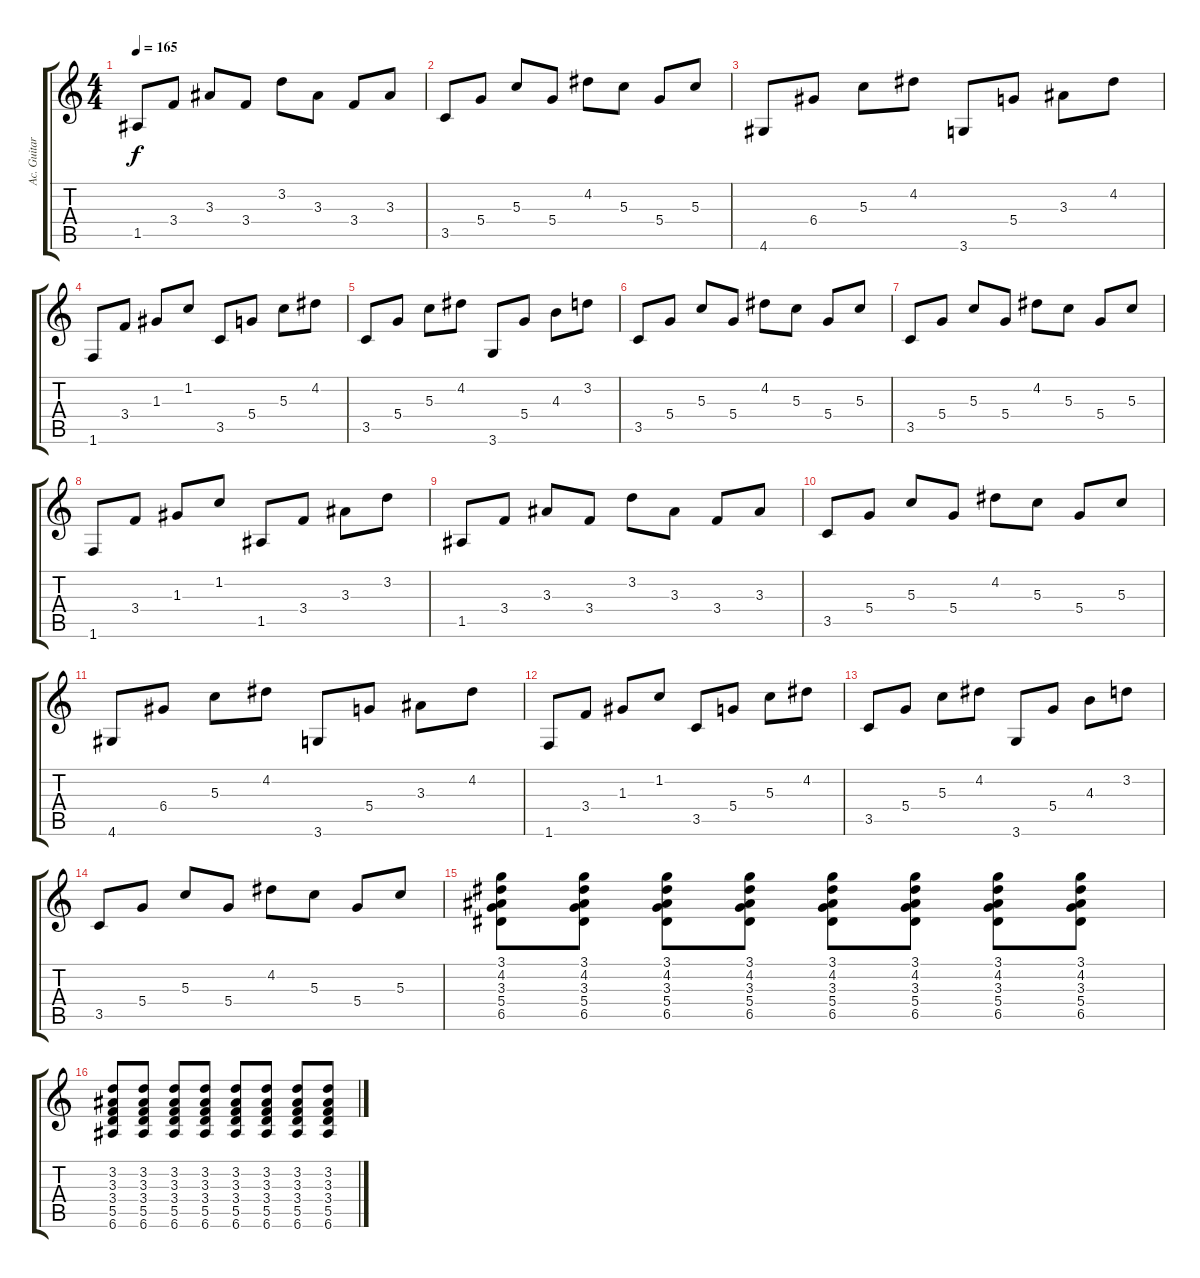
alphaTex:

\track ("Ac. Guitar 2" "Ac. Guitar") {instrument acousticguitarsteel}
\staff {score tabs}
\tuning (E4 B3 G3 D3 A2 E2) {hide}
\ts (4 4)
\tempo 165
\clef g2
\ks c
1.5.8{dy f} 3.4.8 3.3.8 3.4.8 3.2.8 3.3.8 3.4.8 3.3.8 |
3.5.8 5.4.8 5.3.8 5.4.8 4.2.8 5.3.8 5.4.8 5.3.8 |
4.6.8 6.4.8 5.3.8 4.2.8 3.6.8 5.4.8 3.3.8 4.2.8 |
1.6.8 3.4.8 1.3.8 1.2.8 3.5.8 5.4.8 5.3.8 4.2.8 |
3.5.8 5.4.8 5.3.8 4.2.8 3.6.8 5.4.8 4.3.8 3.2.8 |
3.5.8 5.4.8 5.3.8 5.4.8 4.2.8 5.3.8 5.4.8 5.3.8 |
3.5.8 5.4.8 5.3.8 5.4.8 4.2.8 5.3.8 5.4.8 5.3.8 |
1.6.8 3.4.8 1.3.8 1.2.8 1.5.8 3.4.8 3.3.8 3.2.8 |
1.5.8 3.4.8 3.3.8 3.4.8 3.2.8 3.3.8 3.4.8 3.3.8 |
3.5.8 5.4.8 5.3.8 5.4.8 4.2.8 5.3.8 5.4.8 5.3.8 |
4.6.8 6.4.8 5.3.8 4.2.8 3.6.8 5.4.8 3.3.8 4.2.8 |
1.6.8 3.4.8 1.3.8 1.2.8 3.5.8 5.4.8 5.3.8 4.2.8 |
3.5.8 5.4.8 5.3.8 4.2.8 3.6.8 5.4.8 4.3.8 3.2.8 |
3.5.8 5.4.8 5.3.8 5.4.8 4.2.8 5.3.8 5.4.8 5.3.8 |
(3.1 4.2 3.3 5.4 6.5).8{volume 5} (3.1 4.2 3.3 5.4 6.5).8 (3.1 4.2 3.3 5.4 6.5).8 (3.1 4.2 3.3 5.4 6.5).8 (3.1 4.2 3.3 5.4 6.5).8 (3.1 4.2 3.3 5.4 6.5).8 (3.1 4.2 3.3 5.4 6.5).8 (3.1 4.2 3.3 5.4 6.5).8 |
(3.2 3.3 3.4 5.5 6.6).8 (3.2 3.3 3.4 5.5 6.6).8 (3.2 3.3 3.4 5.5 6.6).8 (3.2 3.3 3.4 5.5 6.6).8 (3.2 3.3 3.4 5.5 6.6).8 (3.2 3.3 3.4 5.5 6.6).8 (3.2 3.3 3.4 5.5 6.6).8 (3.2 3.3 3.4 5.5 6.6).8
